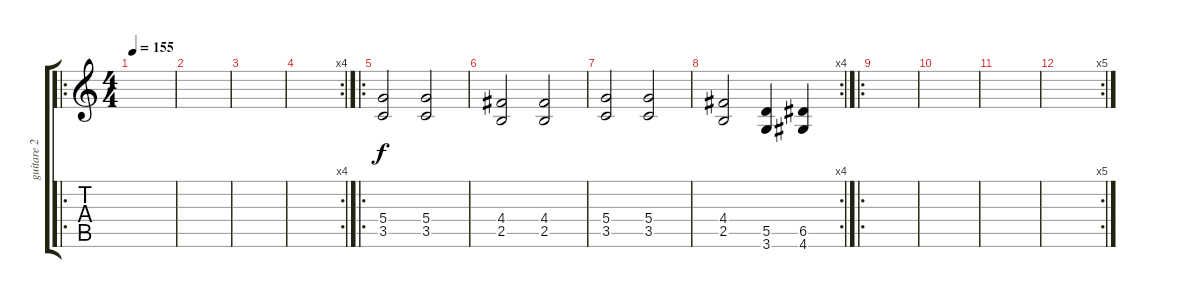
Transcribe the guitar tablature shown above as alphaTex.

\track ("guitare 2" "guitare 2") {instrument distortionguitar}
\staff {score tabs}
\tuning (E4 B3 G3 D3 A2 E2) {hide}
\ro
\ts (4 4)
\tempo 155
\clef g2
\ks c
|
|
|
\rc 4
|
\ro
(5.4 3.5).2 (5.4 3.5).2 |
(4.4 2.5).2 (4.4 2.5).2 |
(5.4 3.5).2 (5.4 3.5).2 |
\rc 4
(4.4 2.5).2 (5.5 3.6).4 (6.5 4.6).4 |
\ro
|
|
|
\rc 5
